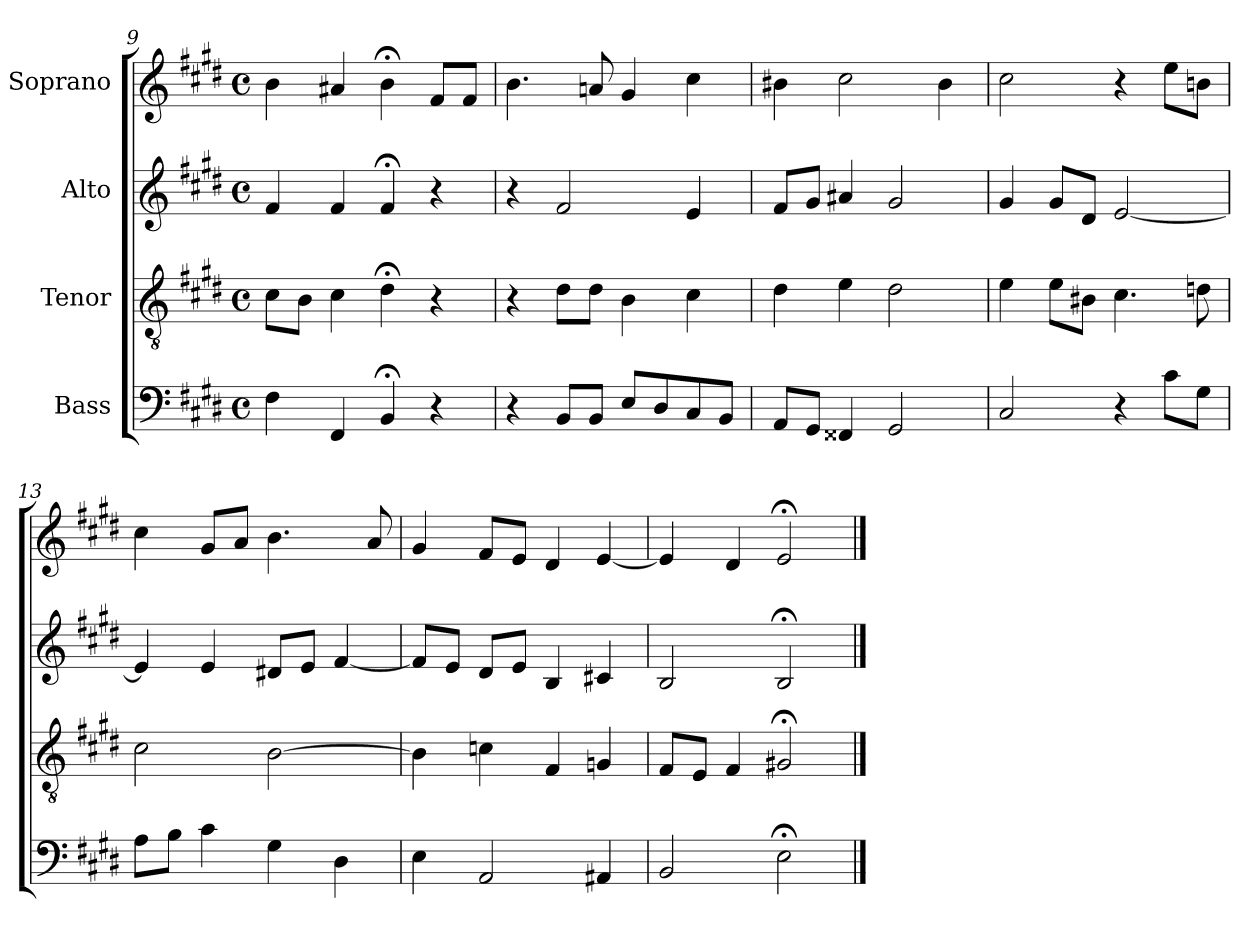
**kern	**kern	**kern	**kern
*part4	*part3	*part2	*part1
*staff4	*staff3	*staff2	*staff1
*I"Bass	*I"Tenor	*I"Alto	*I"Soprano
*clefF4	*clefGv2	*clefG2	*clefG2
*k[f#c#g#d#]	*k[f#c#g#d#]	*k[f#c#g#d#]	*k[f#c#g#d#]
*M4/4	*M4/4	*M4/4	*M4/4
*met(c)	*met(c)	*met(c)	*met(c)
=9	=9	=9	=9
4F#	8c#L	4f#	4b
.	8BJ	.	.
4FF#	4c#	4f#	4a#X
4BB;<	4d#;<	4f#;<	4b;<
4r	4r	4r	8f#L
.	.	.	8f#J
=10	=10	=10	=10
4r	4r	4r	4.b
8BBL	8d#L	2f#	.
8BBJ	8d#J	.	8an
8EL	4B	.	4g#
8D#	.	.	.
8C#	4c#	4e	4cc#
8BBJ	.	.	.
=11	=11	=11	=11
8AAL	4d#	8f#L	4b#X
8GG#J	.	8g#J	.
4FF##X	4e	4a#X	2cc#
2GG#	2d#	2g#	.
.	.	.	4b#
=12	=12	=12	=12
2C#	4e	4g#	2cc#
.	8eL	8g#L	.
.	8B#XJ	8d#J	.
4r	4.c#	[2e	4r
8c#L	.	.	8eeL
8G#J	8dn	.	8bnJ
=13	=13	=13	=13
8AL	2c#	4e]	4cc#
8BJ	.	.	.
4c#	.	4e	8g#L
.	.	.	8aJ
4G#	[2B	8d#XL	4.b
.	.	8eJ	.
4D#	.	[4f#	.
.	.	.	8a
=14	=14	=14	=14
4E	4B]	8f#L]	4g#
.	.	8eJ	.
2AA	4cn	8d#L	8f#L
.	.	8eJ	8eJ
.	4F#	4B	4d#
4AA#X	4Gn	4c#X	[4e
=15	=15	=15	=15
2BB	8F#L	2B	4e]
.	8EJ	.	.
.	4F#	.	4d#
2E;<	2G#X;<	2B;<	2e;<
==	==	==	==
*-	*-	*-	*-
